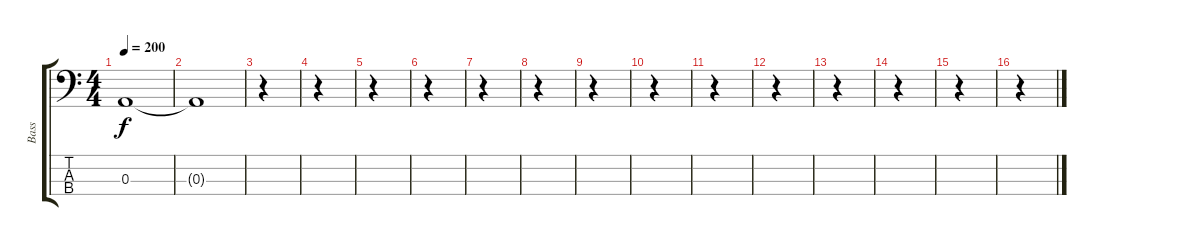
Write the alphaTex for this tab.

\track ("Bass" "Bass") {instrument electricbasspick}
\staff {score tabs}
\tuning (G2 D2 A1 E1) {hide}
\ts (4 4)
\tempo 200
\clef f4
\ks c
0.3{t}.1{dy f} |
0.3{t}.1 |
r.4 |
r.4 |
r.4 |
r.4 |
r.4 |
r.4 |
r.4 |
r.4 |
r.4 |
r.4 |
r.4 |
r.4 |
r.4 |
r.4
